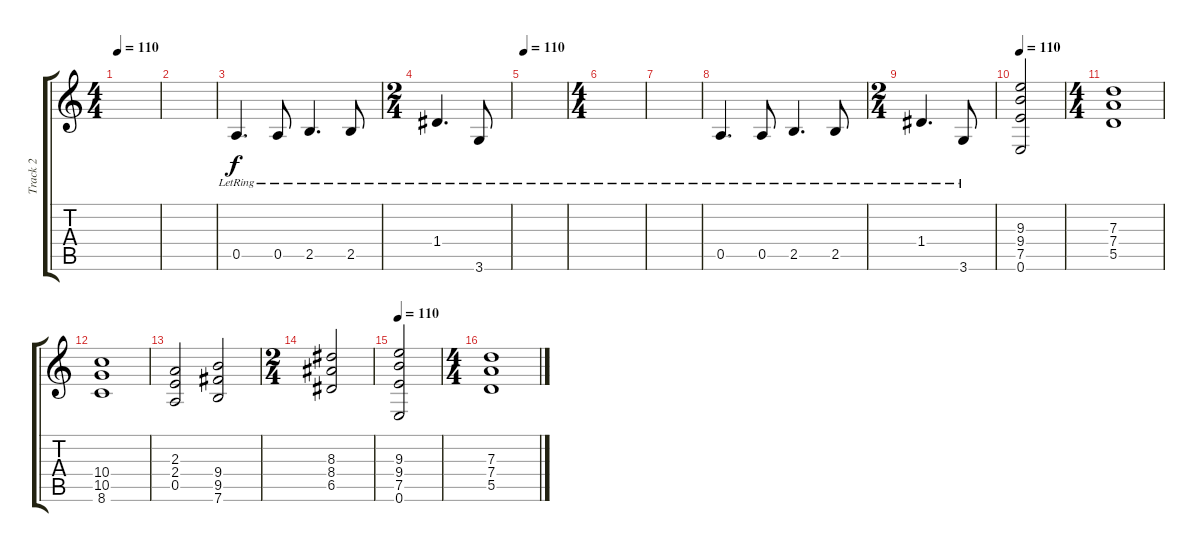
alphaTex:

\track ("Track 2" "Track 2") {instrument distortionguitar}
\staff {score tabs}
\tuning (E4 B3 G3 D3 A2 E2) {hide}
\ts (4 4)
\tempo 110
\clef g2
\ks c
|
|
0.5{lr}.4{d instrument electricguitarclean} 0.5{lr}.8 2.5{lr}.4{d} 2.5{lr}.8 |
\ts (2 4)
1.4{lr}.4{d} 3.6{lr}.8 |
\tempo 110
|
\ts (4 4)
|
|
0.5{lr}.4{d instrument electricguitarclean} 0.5{lr}.8 2.5{lr}.4{d} 2.5{lr}.8 |
\ts (2 4)
1.4{lr}.4{d} 3.6{lr}.8 |
\tempo 110
(9.3 9.4 7.5 0.6).2{instrument distortionguitar} |
\ts (4 4)
(7.3 7.4 5.5).1 |
(10.4 10.5 8.6).1 |
(2.3 2.4 0.5).2 (9.4 9.5 7.6).2 |
\ts (2 4)
(8.3 8.4 6.5).2 |
\tempo 110
(9.3 9.4 7.5 0.6).2 |
\ts (4 4)
(7.3 7.4 5.5).1
